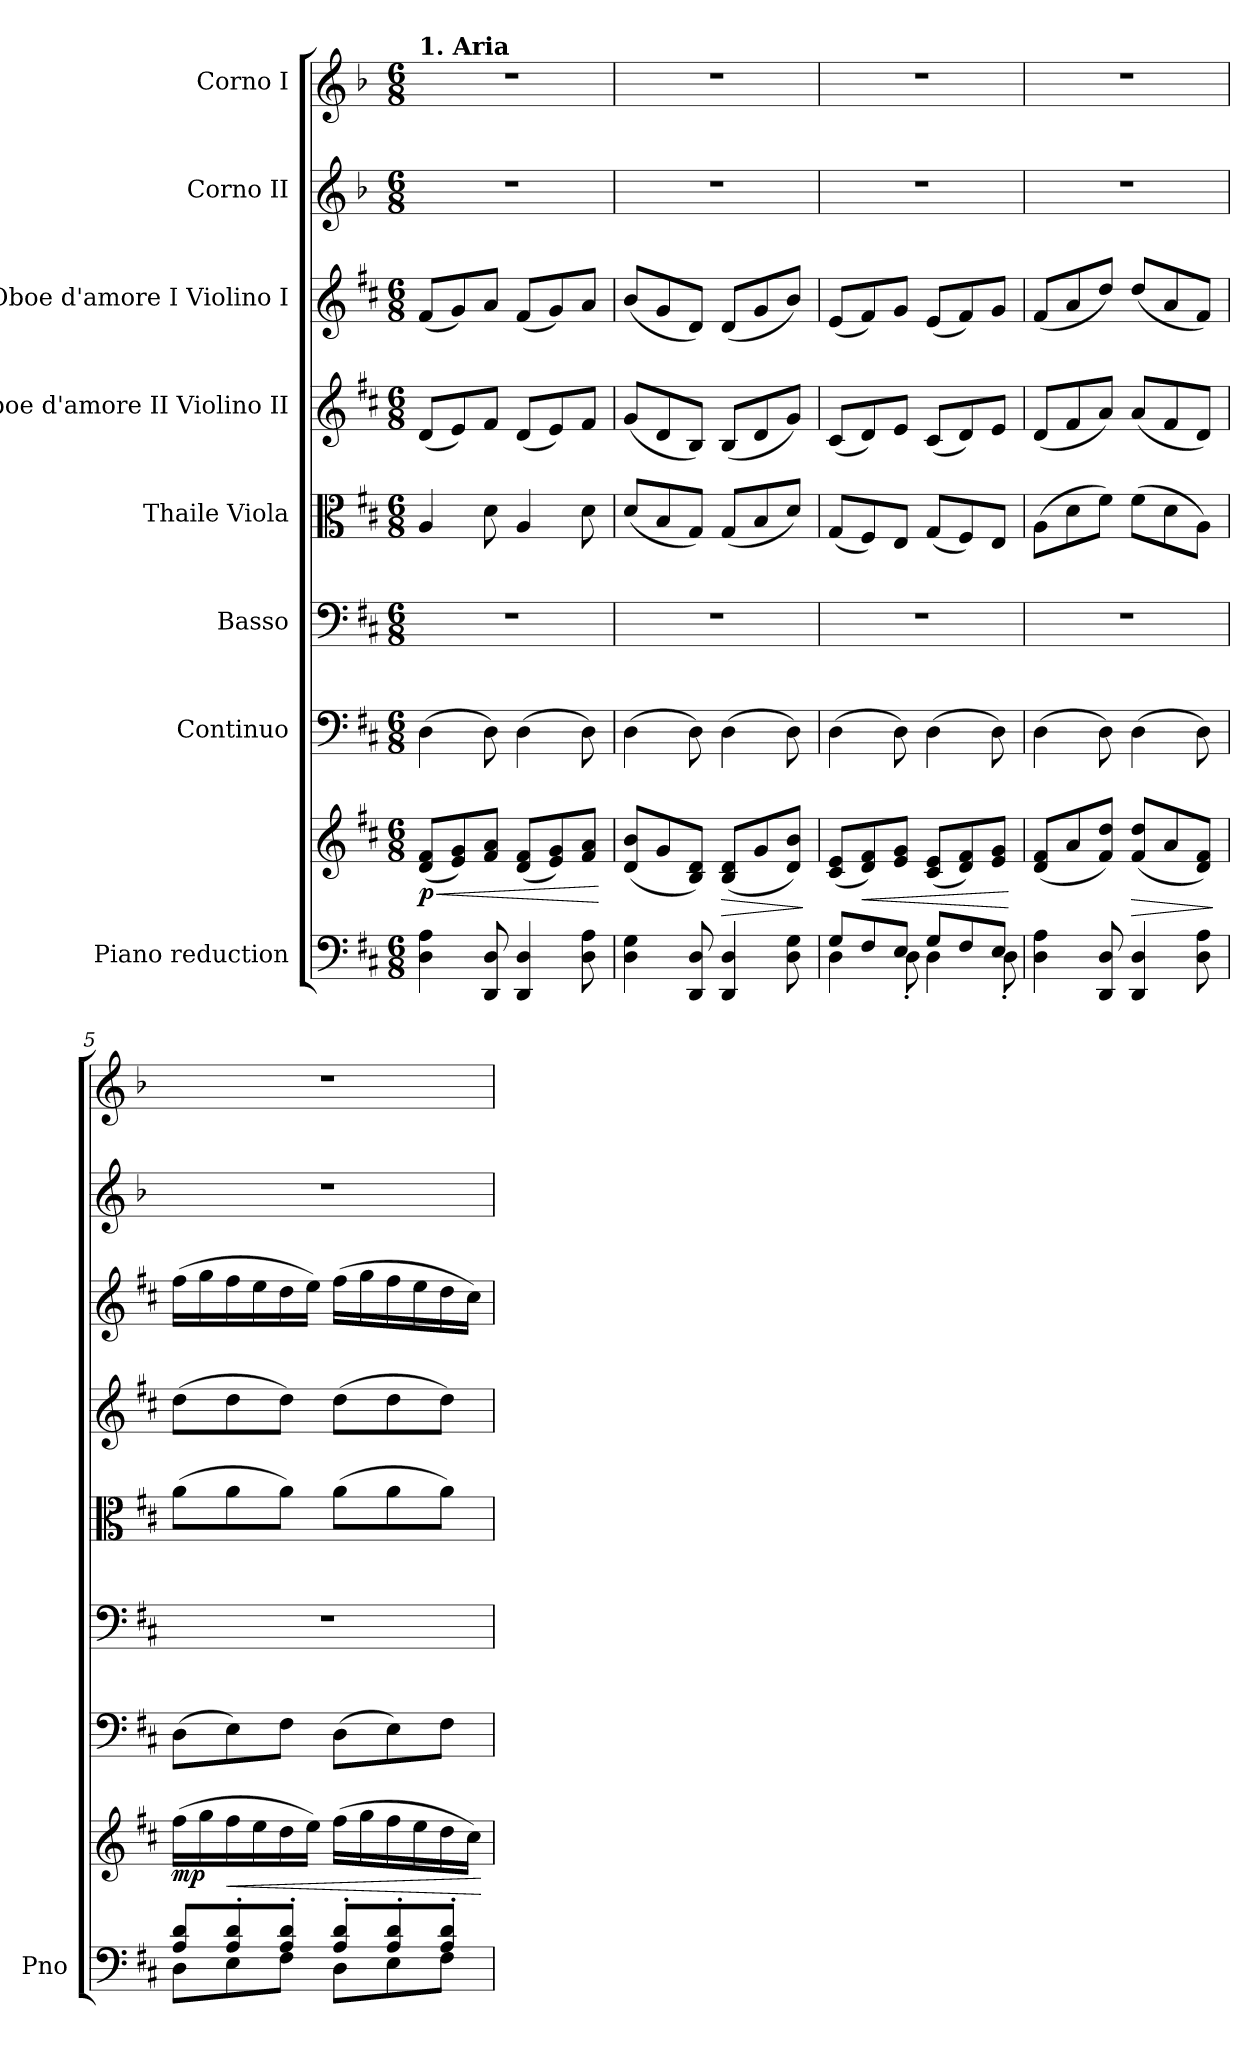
**kern	**kern	**dynam	**kern	**kern	**kern	**kern	**kern	**kern	**kern
*part8	*part8	*part8	*part7	*part6	*part5	*part4	*part3	*part2	*part1
*staff9	*staff8	*staff8/9	*staff7	*staff6	*staff5	*staff4	*staff3	*staff2	*staff1
*I"Piano reduction	*	*	*I"Continuo	*I"Basso	*I"Thaile Viola	*I"Oboe d'amore II Violino II	*I"Oboe d'amore I Violino I	*I"Corno II	*I"Corno I
*I'Pno	*	*	*	*	*	*	*	*	*
*stria5	*stria5	*	*	*	*	*	*	*	*
*clefF4	*clefG2	*	*clefF4	*clefF4	*clefC3	*clefG2	*clefG2	*clefG2	*clefG2
*	*	*	*	*	*	*	*	*ITrd3c5	*ITrd3c5
*k[f#c#]	*k[f#c#]	*	*k[f#c#]	*k[f#c#]	*k[f#c#]	*k[f#c#]	*k[f#c#]	*k[]	*k[]
*M6/8	*M6/8	*	*M6/8	*M6/8	*M6/8	*M6/8	*M6/8	*M6/8	*M6/8
=1	=1	=1	=1	=1	=1	=1	=1	=1	=1
!	!	!	!	!	!	!	!	!	!LO:TX:a:B:t=1. Aria
!	!	!LO:HP:b	!	!	!	!	!	!	!
!	!	!LO:DY:n=1:b	!	!	!	!	!	!	!
4D\ 4A\	(8d/ 8f#/L	< p	(4D\	2.r	4A/	(8d/L	(8f#/L	2.r	2.r
.	8e/ 8g/)	.	.	.	.	8e/)	8g/)	.	.
8DD/ 8D/	8f#/ 8a/J	.	8D\)	.	8d\	8f#/J	8a/J	.	.
4DD/ 4D/	(8d/ 8f#/L	.	(4D\	.	4A/	(8d/L	(8f#/L	.	.
.	8e/ 8g/)	.	.	.	.	8e/)	8g/)	.	.
8D\ 8A\	8f#/ 8a/J	.	8D\)	.	8d\	8f#/J	8a/J	.	.
.	.	[	.	.	.	.	.	.	.
=2	=2	=2	=2	=2	=2	=2	=2	=2	=2
4D\ 4G\	(8d/ 8b/L	.	(4D\	2.r	(8d/L	(8g/L	(8b/L	2.r	2.r
.	8g/	.	.	.	8B/	8d/	8g/	.	.
8DD/ 8D/	8B/ 8d/J)	.	8D\)	.	8G/J)	8B/J)	8d/J)	.	.
!	!	!LO:HP:b	!	!	!	!	!	!	!
4DD/ 4D/	(8B/ 8d/L	>	(4D\	.	(8G/L	(8B/L	(8d/L	.	.
.	8g/	.	.	.	8B/	8d/	8g/	.	.
8D\ 8G\	8d/ 8b/J)	.	8D\)	.	8d/J)	8g/J)	8b/J)	.	.
.	.	]	.	.	.	.	.	.	.
=3	=3	=3	=3	=3	=3	=3	=3	=3	=3
*^	*	*	*	*	*	*	*	*	*
8G/L	4D\	(8c#/ 8e/L	.	(4D\	2.r	(8G/L	(8c#/L	(8e/L	2.r	2.r
!	!	!	!LO:HP:b	!	!	!	!	!	!	!
8F#/	.	8d/ 8f#/)	<	.	.	8F#/)	8d/)	8f#/)	.	.
8E/J	8D'\	8e/ 8g/J	.	8D\)	.	8E/J	8e/J	8g/J	.	.
8G/L	4D\	(8c#/ 8e/L	.	(4D\	.	(8G/L	(8c#/L	(8e/L	.	.
8F#/	.	8d/ 8f#/)	.	.	.	8F#/)	8d/)	8f#/)	.	.
8E/J	8D'\	8e/ 8g/J	.	8D\)	.	8E/J	8e/J	8g/J	.	.
*v	*v	*	*	*	*	*	*	*	*	*
.	.	[	.	.	.	.	.	.	.
=4	=4	=4	=4	=4	=4	=4	=4	=4	=4
4D\ 4A\	(8d/ 8f#/L	.	(4D\	2.r	(8A\L	(8d/L	(8f#/L	2.r	2.r
.	8a/	.	.	.	8d\	8f#/	8a/	.	.
8DD/ 8D/	8f#/ 8dd/J)	.	8D\)	.	8f#\J)	8a/J)	8dd/J)	.	.
!	!	!LO:HP:b	!	!	!	!	!	!	!
4DD/ 4D/	(8f#/ 8dd/L	>	(4D\	.	(8f#\L	(8a/L	(8dd/L	.	.
.	8a/	.	.	.	8d\	8f#/	8a/	.	.
8D\ 8A\	8d/ 8f#/J)	.	8D\)	.	8A\J)	8d/J)	8f#/J)	.	.
.	.	]	.	.	.	.	.	.	.
=5	=5	=5	=5	=5	=5	=5	=5	=5	=5
*^	*	*	*	*	*	*	*	*	*
!	!	!	!LO:DY:b	!	!	!	!	!	!	!
8A/ 8d/L	8D\L	(16ff#\LL	mp	(8D\L	2.r	(8a\L	(8dd\L	(16ff#\LL	2.r	2.r
.	.	16gg\	.	.	.	.	.	16gg\	.	.
!	!	!	!LO:HP:b	!	!	!	!	!	!	!
8A/' 8d/'	8E\	16ff#\	<	8E\)	.	8a\	8dd\	16ff#\	.	.
.	.	16ee\	.	.	.	.	.	16ee\	.	.
8A/' 8d/'J	8F#\J	16dd\	.	8F#\J	.	8a\J)	8dd\J)	16dd\	.	.
.	.	16ee\JJ)	.	.	.	.	.	16ee\JJ)	.	.
8A/' 8d/'L	8D\L	(16ff#\LL	.	(8D\L	.	(8a\L	(8dd\L	(16ff#\LL	.	.
.	.	16gg\	.	.	.	.	.	16gg\	.	.
8A/' 8d/'	8E\	16ff#\	.	8E\)	.	8a\	8dd\	16ff#\	.	.
.	.	16ee\	.	.	.	.	.	16ee\	.	.
8A/' 8d/'J	8F#\J	16dd\	.	8F#\J	.	8a\J)	8dd\J)	16dd\	.	.
.	.	16cc#\JJ)	.	.	.	.	.	16cc#\JJ)	.	.
*v	*v	*	*	*	*	*	*	*	*	*
.	.	[	.	.	.	.	.	.	.
=	=	=	=	=	=	=	=	=	=
*-	*-	*-	*-	*-	*-	*-	*-	*-	*-
